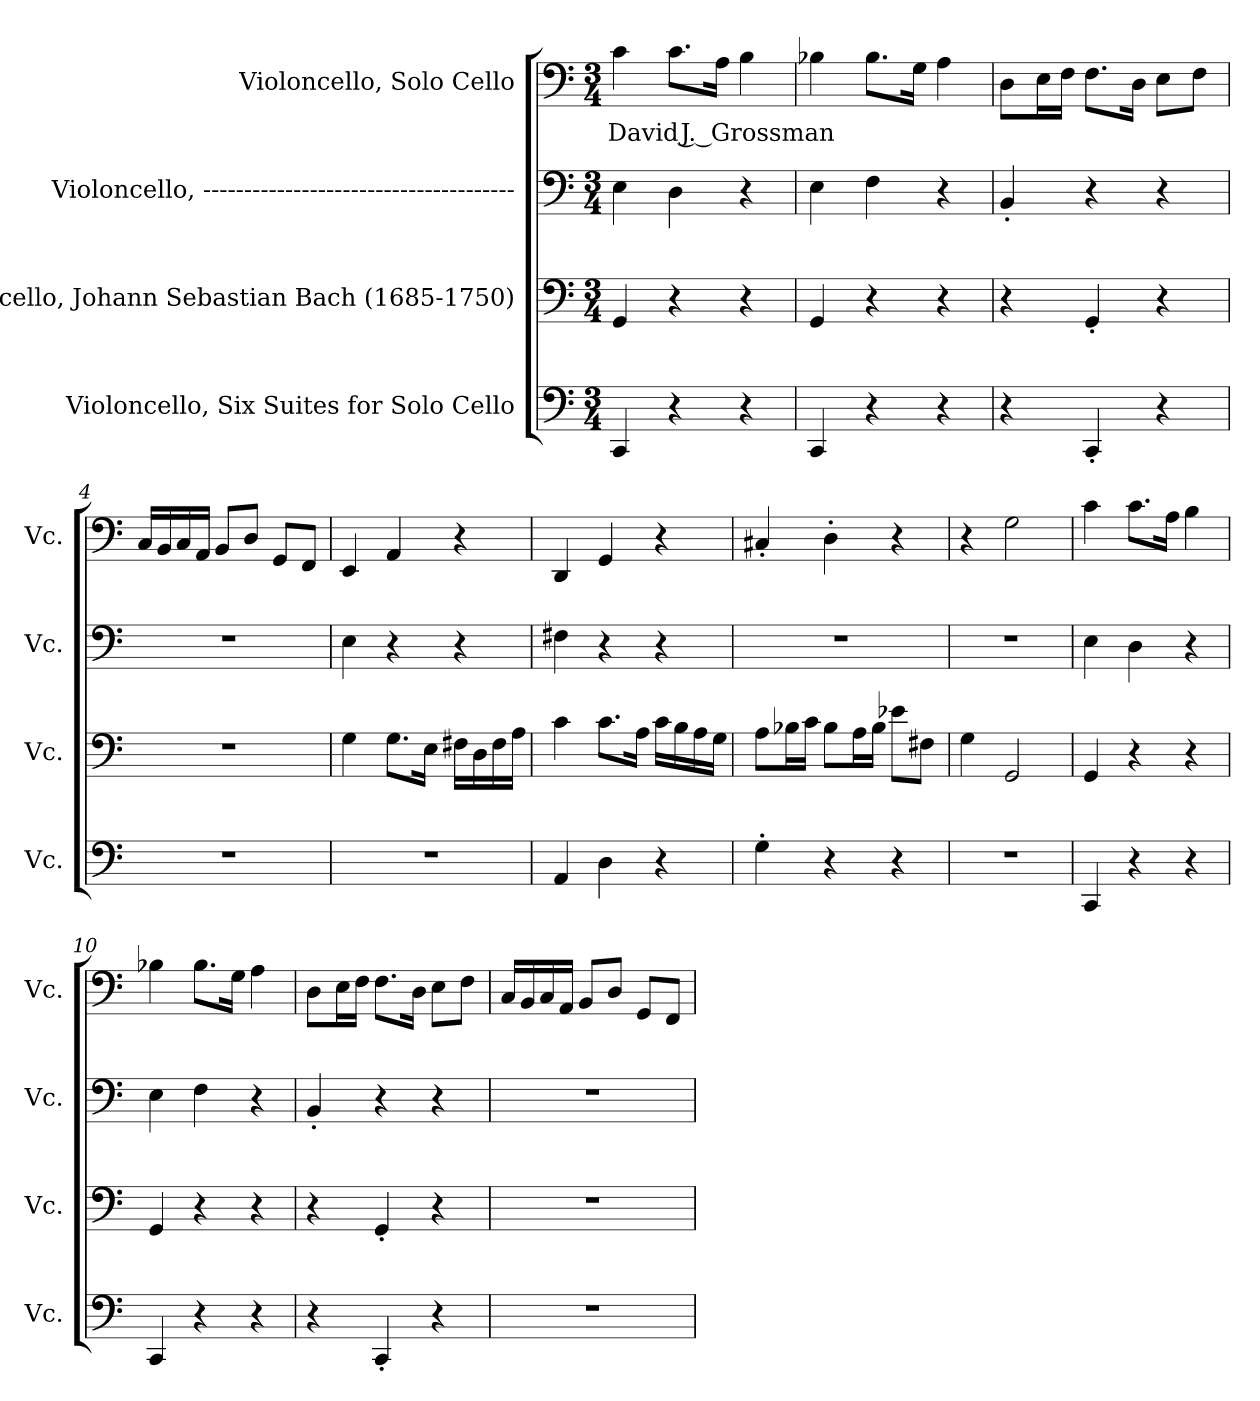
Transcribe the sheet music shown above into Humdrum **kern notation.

**kern	**kern	**kern	**kern	**text
*part4	*part3	*part2	*part1	*part1
*staff4	*staff3	*staff2	*staff1	*staff1
*I"Violoncello, Six Suites for Solo Cello	*I"Violoncello, Johann Sebastian Bach  (1685-1750)	*I"Violoncello, --------------------------------------	*I"Violoncello, Solo Cello	*
*I'Vc.	*I'Vc.	*I'Vc.	*I'Vc.	*
*clefF4	*clefF4	*clefF4	*clefF4	*
*k[]	*k[]	*k[]	*k[]	*
*M3/4	*M3/4	*M3/4	*M3/4	*
*MM40	*MM40	*MM40	*MM40	*
=1	=1	=1	=1	=1
!	!	!	!	!LO:LY:b
4CC/	4GG/	4E\	4c\	David J. Grossman
4r	4r	4D\	8.c\L	.
.	.	.	16A\Jk	.
4r	4r	4r	4B\	.
=2	=2	=2	=2	=2
4CC/	4GG/	4E\	4B-X\	.
4r	4r	4F\	8.B-\L	.
.	.	.	16G\Jk	.
4r	4r	4r	4A\	.
=3	=3	=3	=3	=3
4r	4r	4BB'/	8D\L	.
.	.	.	16E\L	.
.	.	.	16F\JJ	.
4CC'/	4GG'/	4r	8.F\L	.
.	.	.	16D\Jk	.
4r	4r	4r	8E\L	.
.	.	.	8F\J	.
!!LO:LB:g=z
=4	=4	=4	=4	=4
2.r	2.r	2.r	16C/LL	.
.	.	.	16BB/	.
.	.	.	16C/	.
.	.	.	16AA/JJ	.
.	.	.	8BB/L	.
.	.	.	8D/J	.
.	.	.	8GG/L	.
.	.	.	8FF/J	.
=5	=5	=5	=5	=5
2.r	4G\	4E\	4EE/	.
.	8.G\L	4r	4AA/	.
.	16E\Jk	.	.	.
.	16F#X\LL	4r	4r	.
.	16D\	.	.	.
.	16F#\	.	.	.
.	16A\JJ	.	.	.
=6	=6	=6	=6	=6
4AA/	4c\	4F#X\	4DD/	.
4D\	8.c\L	4r	4GG/	.
.	16A\Jk	.	.	.
4r	16c\LL	4r	4r	.
.	16B\	.	.	.
.	16A\	.	.	.
.	16G\JJ	.	.	.
=7	=7	=7	=7	=7
4G'\	8A\L	2.r	4C#X'/	.
.	16B-X\L	.	.	.
.	16c\JJ	.	.	.
4r	8B-\L	.	4D'\	.
.	16A\L	.	.	.
.	16B-\JJ	.	.	.
4r	8e-X\L	.	4r	.
.	8F#X\J	.	.	.
=8	=8	=8	=8	=8
2.r	4G\	2.r	4r	.
.	2GG/	.	2G\	.
!!LO:LB:g=z
=9	=9	=9	=9	=9
4CC/	4GG/	4E\	4c\	.
4r	4r	4D\	8.c\L	.
.	.	.	16A\Jk	.
4r	4r	4r	4B\	.
=10	=10	=10	=10	=10
4CC/	4GG/	4E\	4B-X\	.
4r	4r	4F\	8.B-\L	.
.	.	.	16G\Jk	.
4r	4r	4r	4A\	.
=11	=11	=11	=11	=11
4r	4r	4BB'/	8D\L	.
.	.	.	16E\L	.
.	.	.	16F\JJ	.
4CC'/	4GG'/	4r	8.F\L	.
.	.	.	16D\Jk	.
4r	4r	4r	8E\L	.
.	.	.	8F\J	.
=12	=12	=12	=12	=12
2.r	2.r	2.r	16C/LL	.
.	.	.	16BB/	.
.	.	.	16C/	.
.	.	.	16AA/JJ	.
.	.	.	8BB/L	.
.	.	.	8D/J	.
.	.	.	8GG/L	.
.	.	.	8FF/J	.
=	=	=	=	=
*-	*-	*-	*-	*-
